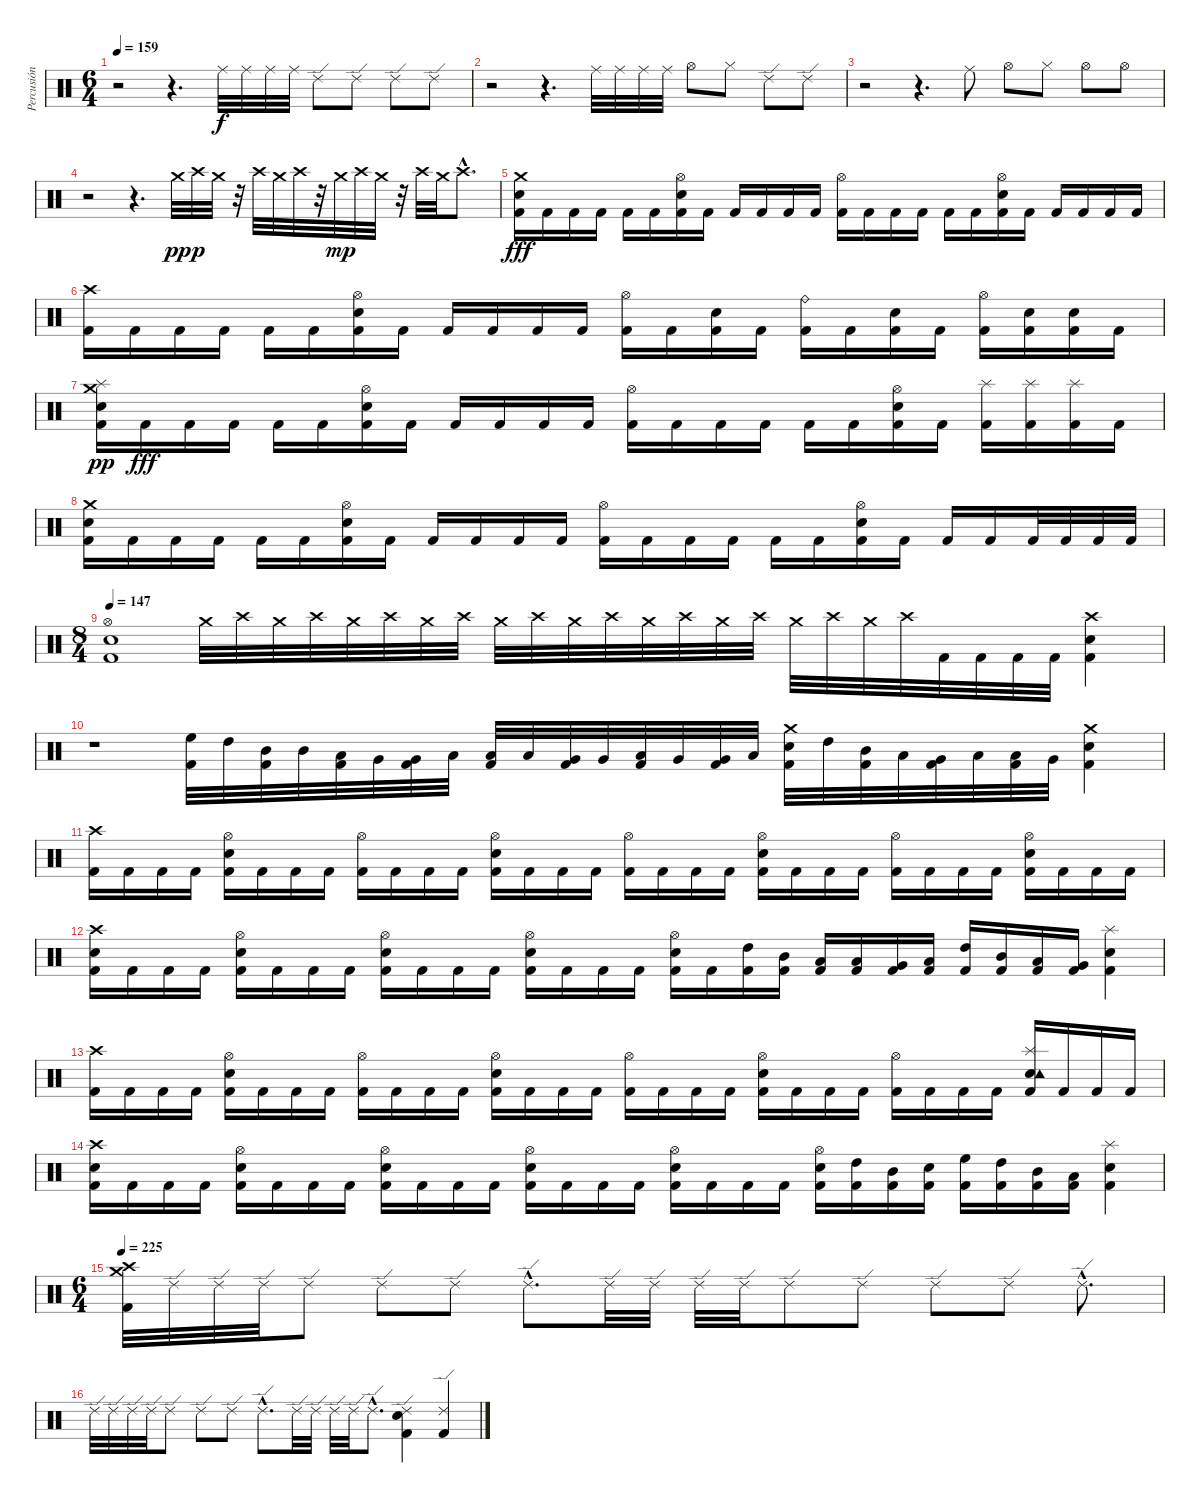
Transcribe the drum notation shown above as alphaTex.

\track ("Percusión" "Percusión") {instrument percussion}
\staff {score}
\articulation defaults
\ts (6 4)
\tempo 159
\clef neutral
\ks c
r.2{dy f} r.4{d} "Ride (middle)".32 "Ride (middle)".32 "Ride (middle)".32 "Ride (middle)".32 "Ride (edge) 2".8 "Ride (edge) 2".8 "Ride (edge) 2".8 "Ride (edge) 2".8 |
r.2 r.4{d} "Ride (middle)".32 "Ride (middle)".32 "Ride (middle)".32 "Ride (middle)".32 "Hi-Hat (open)".8 "Hi-Hat (closed)".8 "Ride (edge) 2".8 "Ride (edge) 2".8 |
r.2 r.4{d} "Ride (middle)".8 "Hi-Hat (open)".8 "Hi-Hat (closed)".8 "Hi-Hat (open)".8 "Hi-Hat (open)".8 |
r.2 r.4{d} "Crash medium (hit)".32{dy pp} "Crash high (hit)".32{dy p} "Crash medium (hit)".32 r.32 "Crash high (hit)".32 "Crash medium (hit)".32 "Crash high (hit)".32 r.32 "Crash medium (hit)".32{dy mp} "Crash high (hit)".32 "Crash medium (hit)".32 r.32 "Crash high (hit)".32 "Crash medium (hit)".32 "Crash high (hit)"{hac}.8{d} |
("Kick (hit) 2" "Electric Snare (hit)" "Crash medium (hit)").16{dy fff} "Kick (hit) 2".16 "Kick (hit) 2".16 "Kick (hit) 2".16 "Kick (hit) 2".16 "Kick (hit) 2".16 ("Kick (hit) 2" "Electric Snare (hit)" "Hi-Hat (open)").16 "Kick (hit) 2".16 "Kick (hit) 2".16 "Kick (hit) 2".16 "Kick (hit) 2".16 "Kick (hit) 2".16 ("Kick (hit) 2" "Hi-Hat (open)").16 "Kick (hit) 2".16 "Kick (hit) 2".16 "Kick (hit) 2".16 "Kick (hit) 2".16 "Kick (hit) 2".16 ("Kick (hit) 2" "Electric Snare (hit)" "Hi-Hat (open)").16 "Kick (hit) 2".16 "Kick (hit) 2".16 "Kick (hit) 2".16 "Kick (hit) 2".16 "Kick (hit) 2".16 |
("Kick (hit) 2" "Crash high (hit)").16 "Kick (hit) 2".16 "Kick (hit) 2".16 "Kick (hit) 2".16 "Kick (hit) 2".16 "Kick (hit) 2".16 ("Kick (hit) 2" "Electric Snare (hit)" "Hi-Hat (open)").16 "Kick (hit) 2".16 "Kick (hit) 2".16 "Kick (hit) 2".16 "Kick (hit) 2".16 "Kick (hit) 2".16 ("Kick (hit) 2" "Hi-Hat (open)").16 "Kick (hit) 2".16 ("Kick (hit) 2" "Electric Snare (hit)").16 "Kick (hit) 2".16 ("Kick (hit) 2" "Ride (bell)").16 "Kick (hit) 2".16 ("Kick (hit) 2" "Electric Snare (hit)").16 "Kick (hit) 2".16 ("Kick (hit) 2" "Hi-Hat (open)").16 ("Kick (hit) 2" "Electric Snare (hit)").16 ("Kick (hit) 2" "Electric Snare (hit)").16 "Kick (hit) 2".16 |
("Kick (hit) 2" "Electric Snare (hit)" "Splash (hit)" "Crash medium (hit)").16{dy pp} "Kick (hit) 2".16{dy fff} "Kick (hit) 2".16 "Kick (hit) 2".16 "Kick (hit) 2".16 "Kick (hit) 2".16 ("Kick (hit) 2" "Electric Snare (hit)" "Hi-Hat (open)").16 "Kick (hit) 2".16 "Kick (hit) 2".16 "Kick (hit) 2".16 "Kick (hit) 2".16 "Kick (hit) 2".16 ("Kick (hit) 2" "Hi-Hat (open)").16 "Kick (hit) 2".16 "Kick (hit) 2".16 "Kick (hit) 2".16 "Kick (hit) 2".16 "Kick (hit) 2".16 ("Kick (hit) 2" "Electric Snare (hit)" "Hi-Hat (open)").16 "Kick (hit) 2".16 ("Kick (hit) 2" "Splash (hit)").16 ("Kick (hit) 2" "Splash (hit)").16 ("Kick (hit) 2" "Splash (hit)").16 "Kick (hit) 2".16 |
("Kick (hit) 2" "Electric Snare (hit)" "Crash medium (hit)").16 "Kick (hit) 2".16 "Kick (hit) 2".16 "Kick (hit) 2".16 "Kick (hit) 2".16 "Kick (hit) 2".16 ("Kick (hit) 2" "Electric Snare (hit)" "Hi-Hat (open)").16 "Kick (hit) 2".16 "Kick (hit) 2".16 "Kick (hit) 2".16 "Kick (hit) 2".16 "Kick (hit) 2".16 ("Kick (hit) 2" "Hi-Hat (open)").16 "Kick (hit) 2".16 "Kick (hit) 2".16 "Kick (hit) 2".16 "Kick (hit) 2".16 "Kick (hit) 2".16 ("Kick (hit) 2" "Electric Snare (hit)" "Hi-Hat (open)").16 "Kick (hit) 2".16 "Kick (hit) 2".16 "Kick (hit) 2".16 "Kick (hit) 2".32 "Kick (hit) 2".32 "Kick (hit) 2".32 "Kick (hit) 2".32 |
\ts (8 4)
\tempo 147
("Kick (hit) 2" "Electric Snare (hit)" "Hi-Hat (open)").1 "Crash medium (hit)".32{volume 5} "Crash high (hit)".32 "Crash medium (hit)".32 "Crash high (hit)".32 "Crash medium (hit)".32 "Crash high (hit)".32 "Crash medium (hit)".32 "Crash high (hit)".32 "Crash medium (hit)".32{volume 7} "Crash high (hit)".32 "Crash medium (hit)".32 "Crash high (hit)".32 "Crash medium (hit)".32 "Crash high (hit)".32 "Crash medium (hit)".32 "Crash high (hit)".32 "Crash medium (hit)".32{volume 9} "Crash high (hit)".32 "Crash medium (hit)".32 "Crash high (hit)".32 "Kick (hit) 2".32 "Kick (hit) 2".32 "Kick (hit) 2".32 "Kick (hit) 2".32 ("Kick (hit) 2" "Electric Snare (hit)" "Crash high (hit)").4{volume 16} |
r.1 ("Kick (hit) 2" "High Floor Tom (hit)").32 "High Tom (hit)".32 ("Kick (hit) 2" "Mid Tom (hit)").32 "Mid Tom (hit)".32 ("Kick (hit) 2" "Low Tom (hit)").32 "Very Low Tom (hit)".32 ("Kick (hit) 2" "Very Low Tom (hit)").32 "Low Floor Tom (hit)".32 ("Kick (hit) 2" "Low Tom (hit)").32 "Low Tom (hit)".32 ("Kick (hit) 2" "Very Low Tom (hit)").32 "Very Low Tom (hit)".32 ("Kick (hit) 2" "Low Floor Tom (hit)").32 "Very Low Tom (hit)".32 ("Kick (hit) 2" "Very Low Tom (hit)").32 "Low Floor Tom (hit)".32 ("Kick (hit) 2" "Electric Snare (hit)" "Crash medium (hit)").32 "High Tom (hit)".32 ("Kick (hit) 2" "Mid Tom (hit)").32 "Low Tom (hit)".32 ("Kick (hit) 2" "Very Low Tom (hit)").32 "Low Tom (hit)".32 ("Kick (hit) 2" "Low Tom (hit)").32 "Very Low Tom (hit)".32 ("Kick (hit) 2" "Electric Snare (hit)" "Crash medium (hit)").4 |
("Kick (hit) 2" "Crash high (hit)").16 "Kick (hit) 2".16 "Kick (hit) 2".16 "Kick (hit) 2".16 ("Kick (hit) 2" "Electric Snare (hit)" "Hi-Hat (open)").16 "Kick (hit) 2".16 "Kick (hit) 2".16 "Kick (hit) 2".16 ("Kick (hit) 2" "Hi-Hat (open)").16 "Kick (hit) 2".16 "Kick (hit) 2".16 "Kick (hit) 2".16 ("Kick (hit) 2" "Electric Snare (hit)" "Hi-Hat (open)").16 "Kick (hit) 2".16 "Kick (hit) 2".16 "Kick (hit) 2".16 ("Kick (hit) 2" "Hi-Hat (open)").16 "Kick (hit) 2".16 "Kick (hit) 2".16 "Kick (hit) 2".16 ("Kick (hit) 2" "Electric Snare (hit)" "Hi-Hat (open)").16 "Kick (hit) 2".16 "Kick (hit) 2".16 "Kick (hit) 2".16 ("Kick (hit) 2" "Hi-Hat (open)").16 "Kick (hit) 2".16 "Kick (hit) 2".16 "Kick (hit) 2".16 ("Kick (hit) 2" "Electric Snare (hit)" "Hi-Hat (open)").16 "Kick (hit) 2".16 "Kick (hit) 2".16 "Kick (hit) 2".16 |
("Kick (hit) 2" "Electric Snare (hit)" "Crash high (hit)").16 "Kick (hit) 2".16 "Kick (hit) 2".16 "Kick (hit) 2".16 ("Kick (hit) 2" "Electric Snare (hit)" "Hi-Hat (open)").16 "Kick (hit) 2".16 "Kick (hit) 2".16 "Kick (hit) 2".16 ("Kick (hit) 2" "Electric Snare (hit)" "Hi-Hat (open)").16 "Kick (hit) 2".16 "Kick (hit) 2".16 "Kick (hit) 2".16 ("Kick (hit) 2" "Electric Snare (hit)" "Hi-Hat (open)").16 "Kick (hit) 2".16 "Kick (hit) 2".16 "Kick (hit) 2".16 ("Kick (hit) 2" "Electric Snare (hit)" "Hi-Hat (open)").16 "Kick (hit) 2".16 ("Kick (hit) 2" "High Tom (hit)").16 ("Kick (hit) 2" "Mid Tom (hit)").16 ("Kick (hit) 2" "Low Tom (hit)").16 ("Kick (hit) 2" "Low Tom (hit)").16 ("Kick (hit) 2" "Very Low Tom (hit)").16 ("Kick (hit) 2" "Low Floor Tom (hit)").16 ("Kick (hit) 2" "High Tom (hit)").16 ("Kick (hit) 2" "Mid Tom (hit)").16 ("Kick (hit) 2" "Low Tom (hit)").16 ("Kick (hit) 2" "Very Low Tom (hit)").16 ("Kick (hit) 2" "Electric Snare (hit)" "Splash (hit)").4 |
("Kick (hit) 2" "Crash high (hit)").16 "Kick (hit) 2".16 "Kick (hit) 2".16 "Kick (hit) 2".16 ("Kick (hit) 2" "Electric Snare (hit)" "Hi-Hat (open)").16 "Kick (hit) 2".16 "Kick (hit) 2".16 "Kick (hit) 2".16 ("Kick (hit) 2" "Hi-Hat (open)").16 "Kick (hit) 2".16 "Kick (hit) 2".16 "Kick (hit) 2".16 ("Kick (hit) 2" "Electric Snare (hit)" "Hi-Hat (open)").16 "Kick (hit) 2".16 "Kick (hit) 2".16 "Kick (hit) 2".16 ("Kick (hit) 2" "Hi-Hat (open)").16 "Kick (hit) 2".16 "Kick (hit) 2".16 "Kick (hit) 2".16 ("Kick (hit) 2" "Electric Snare (hit)" "Hi-Hat (open)").16 "Kick (hit) 2".16 "Kick (hit) 2".16 "Kick (hit) 2".16 ("Kick (hit) 2" "Hi-Hat (open)").16 "Kick (hit) 2".16 "Kick (hit) 2".16 "Kick (hit) 2".16 ("Kick (hit) 2" "Electric Snare (hit)" "Splash (hit)" "Tambourine (hit)").16 "Kick (hit) 2".16 "Kick (hit) 2".16 "Kick (hit) 2".16 |
("Kick (hit) 2" "Electric Snare (hit)" "Crash high (hit)").16 "Kick (hit) 2".16 "Kick (hit) 2".16 "Kick (hit) 2".16 ("Kick (hit) 2" "Electric Snare (hit)" "Hi-Hat (open)").16 "Kick (hit) 2".16 "Kick (hit) 2".16 "Kick (hit) 2".16 ("Kick (hit) 2" "Electric Snare (hit)" "Hi-Hat (open)").16 "Kick (hit) 2".16 "Kick (hit) 2".16 "Kick (hit) 2".16 ("Kick (hit) 2" "Electric Snare (hit)" "Hi-Hat (open)").16 "Kick (hit) 2".16 "Kick (hit) 2".16 "Kick (hit) 2".16 ("Kick (hit) 2" "Electric Snare (hit)" "Hi-Hat (open)").16 "Kick (hit) 2".16 "Kick (hit) 2".16 "Kick (hit) 2".16 ("Kick (hit) 2" "Electric Snare (hit)" "Hi-Hat (open)").16 ("Kick (hit) 2" "High Tom (hit)").16 ("Kick (hit) 2" "Mid Tom (hit)").16 ("Kick (hit) 2" "Electric Snare (hit)").16 ("Kick (hit) 2" "High Floor Tom (hit)").16 ("Kick (hit) 2" "High Tom (hit)").16 ("Kick (hit) 2" "Mid Tom (hit)").16 ("Kick (hit) 2" "Low Tom (hit)").16 ("Kick (hit) 2" "Electric Snare (hit)" "Splash (hit)").4 |
\ts (6 4)
\tempo 225
("Kick (hit) 2" "Crash medium (hit)" "Crash high (hit)").32 "Ride (edge) 2".32 "Ride (edge) 2".32 "Ride (edge) 2".32 "Ride (edge) 2".8 "Ride (edge) 2".8 "Ride (edge) 2".8 "Ride (edge) 2"{hac}.8{d} "Ride (edge) 2".32 "Ride (edge) 2".32 "Ride (edge) 2".32 "Ride (edge) 2".32 "Ride (edge) 2".8 "Ride (edge) 2".8 "Ride (edge) 2".8 "Ride (edge) 2".8 "Ride (edge) 2"{hac}.8{d} |
"Ride (edge) 2".32 "Ride (edge) 2".32 "Ride (edge) 2".32 "Ride (edge) 2".32 "Ride (edge) 2".8 "Ride (edge) 2".8 "Ride (edge) 2".8 "Ride (edge) 2"{hac}.8{d} "Ride (edge) 2".32 "Ride (edge) 2".32 "Ride (edge) 2".32 "Ride (edge) 2".32 "Ride (edge) 2"{hac}.8{d} ("Kick (hit) 2" "Electric Snare (hit)" "Ride (edge) 2").4 ("Kick (hit) 2" "Ride (edge) 2").4
